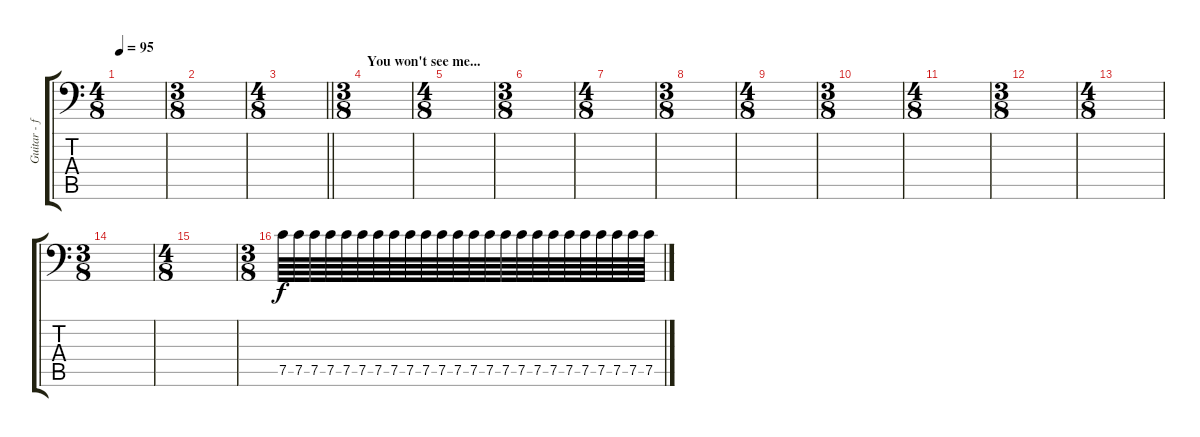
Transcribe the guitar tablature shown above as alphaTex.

\track ("Guitar - fills" "Guitar - f") {instrument overdrivenguitar}
\staff {score tabs}
\tuning (C4 G3 Eb3 Bb2 F2 Bb1) {hide}
\ts (4 8)
\tempo 95
\clef f4
\ks c
|
\ts (3 8)
|
\ts (4 8)
\barLineRight lightlight
|
\ts (3 8)
\section ("" "You won't see me...")
|
\ts (4 8)
|
\ts (3 8)
|
\ts (4 8)
|
\ts (3 8)
|
\ts (4 8)
|
\ts (3 8)
|
\ts (4 8)
|
\ts (3 8)
|
\ts (4 8)
|
\ts (3 8)
|
\ts (4 8)
|
\ts (3 8)
7.5.64{volume 10} 7.5.64 7.5.64 7.5.64 7.5.64 7.5.64 7.5.64 7.5.64 7.5.64 7.5.64 7.5.64 7.5.64 7.5.64 7.5.64 7.5.64 7.5.64 7.5.64 7.5.64 7.5.64 7.5.64 7.5.64 7.5.64 7.5.64 7.5.64
